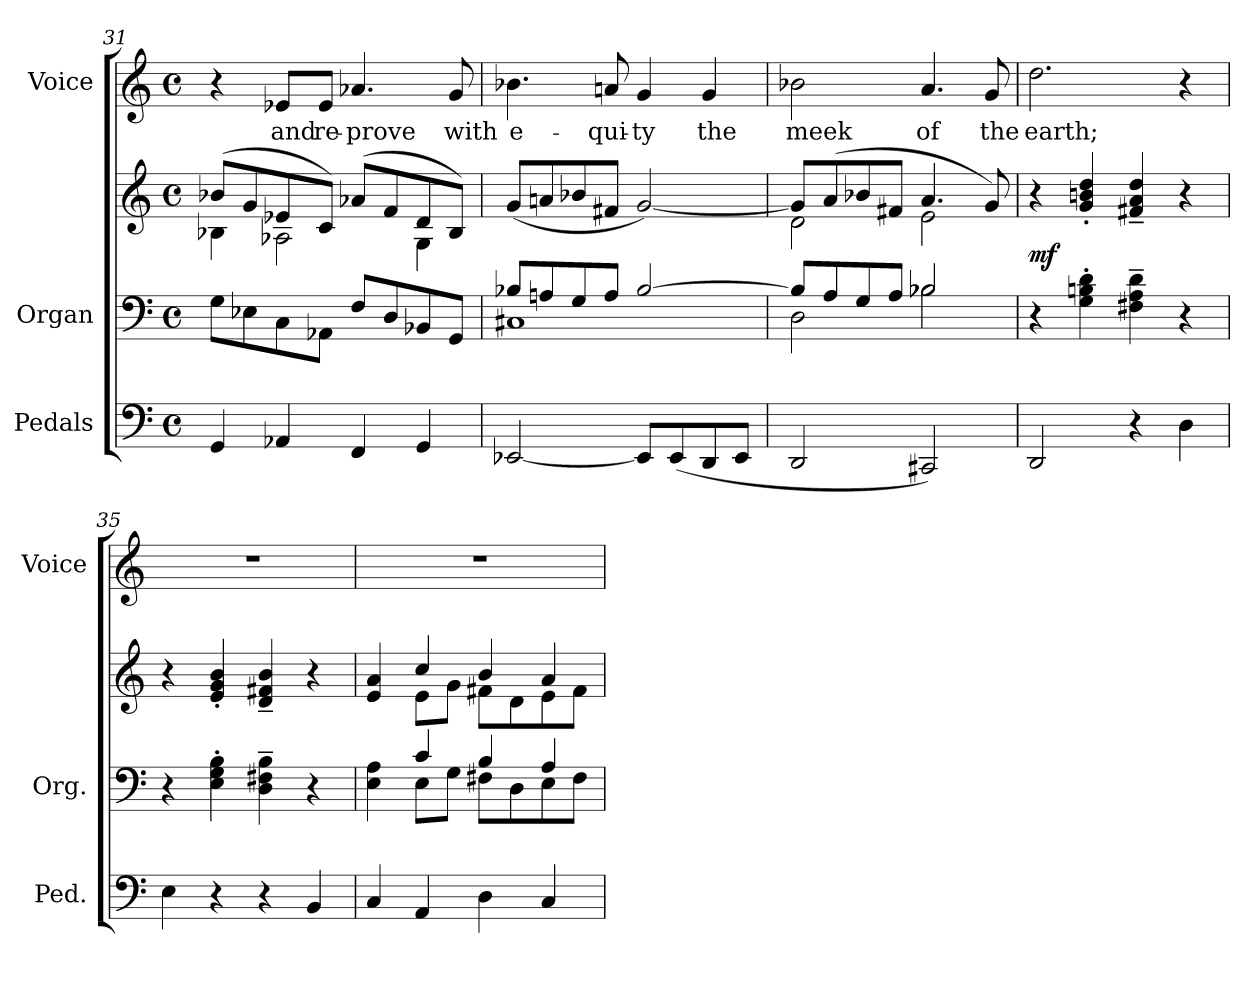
**kern	**kern	**kern	**dynam	**kern	**text
*part3	*part2	*part2	*part2	*part1	*part1
*staff4	*staff3	*staff2	*staff2/3	*staff1	*staff1
*I"Pedals	*I"Organ	*	*	*I"Voice	*
*I'Ped.	*I'Org.	*	*	*I'Voice	*
*clefF4	*clefF4	*clefG2	*	*clefG2	*
*k[]	*k[]	*k[]	*	*k[]	*
*C:	*C:	*C:	*	*C:	*
*M4/4	*M4/4	*M4/4	*	*M4/4	*
*met(c)	*met(c)	*met(c)	*	*met(c)	*
=31	=31	=31	=31	=31	=31
*	*	*^	*	*	*
4GGi/	8Gi\L	(8b-Xi/L	4B-Xi\	.	4r	.
.	8E-Xi\	8gi/	.	.	.	.
!	!	!	!	!	!	!LO:LY:b:color=#000000
4AA-Xi/	8Ci\	8e-Xi/	2A-Xi\	.	8e-Xi/L	and
!	!	!	!	!	!	!LO:LY:b:color=#000000
.	8AA-Xi\J	8ci/J)	.	.	8e-i/J	re-
!	!	!	!	!	!	!LO:LY:b:color=#000000
4FFi/	8Fi/L	(8a-Xi/L	.	.	4.a-Xi/	-prove
.	8Di/	8fi/	.	.	.	.
4GGi/	8BB-Xi/	8di/	4Gi\	.	.	.
!	!	!	!	!	!	!LO:LY:b:color=#000000
.	8GGi/J	8B-i/J)	.	.	8gi/	with
*	*	*v	*v	*	*	*
!!LO:PB:g=z
=32	=32	=32	=32	=32	=32
*	*^	*	*	*	*
!	!	!	!	!	!	!LO:LY:b:color=#000000
[2EE-Xi/	8B-Xi/L	1C#Xi	(8gi/L	.	4.b-Xi\	e-
.	8Ani/	.	8ani/	.	.	.
.	8Gi/	.	8b-Xi/	.	.	.
!	!	!	!	!	!	!LO:LY:b:color=#000000
.	8Ai/J	.	8f#Xi/J	.	8ani/	-qui-
!	!	!	!	!	!	!LO:LY:b:color=#000000
8EE-i/L]	[2B-i/	.	[2gi/)	.	4gi/	-ty
(8EE-i/	.	.	.	.	.	.
!	!	!	!	!	!	!LO:LY:b:color=#000000
8DDi/	.	.	.	.	4gi/	the
8EE-i/J	.	.	.	.	.	.
=33	=33	=33	=33	=33	=33	=33
*	*	*	*^	*	*	*
!	!	!	!	!	!	!	!LO:LY:b:color=#000000
2DDi/	8B-i/L]	2Di\	8gi/L]	2di\	.	2b-Xi\	meek
.	8Ai/	.	(8ai/	.	.	.	.
.	8Gi/	.	8b-Xi/	.	.	.	.
.	8Ai/J	.	8f#Xi/J	.	.	.	.
!	!	!	!	!	!	!	!LO:LY:b:color=#000000
2CC#Xi/)	2B-Xi/	2B-i\	4.ai/	2ei\	.	4.ai/	of
!	!	!	!	!	!	!	!LO:LY:b:color=#000000
.	.	.	8gi/)	.	.	8gi/	the
*	*v	*v	*	*	*	*	*
*	*	*v	*v	*	*	*
=34	=34	=34	=34	=34	=34
!	!	!	!	!	!LO:LY:b:color=#000000
2DDi/	4r	4r	mf	2.ddi\	earth;
.	4Gi\' 4Bni' 4di'	4gi/' 4bni' 4ddi'	.	.	.
4r	4F#Xi\~ 4Ai~ 4di~	4f#Xi/~ 4ai~ 4ddi~	.	.	.
4Di\	4r	4r	.	4r	.
=35	=35	=35	=35	=35	=35
4Ei\	4r	4r	.	1r	.
4r	4Ei\' 4Gi' 4Bi'	4ei/' 4gi' 4bi'	.	.	.
4r	4Di\~ 4F#Xi~ 4Bi~	4di/~ 4f#Xi~ 4bi~	.	.	.
4BBi/	4r	4r	.	.	.
!!LO:LB:g=z
=36	=36	=36	=36	=36	=36
*	*^	*^	*	*	*
4Ci/	4ryy	4Ei\ 4Ai	4ei/ 4ai	4ryy	.	1r	.
4AAi/	4ci/	8Ei\L	4cci/	8ei\L	.	.	.
.	.	8Gi\J	.	8gi\J	.	.	.
4Di\	4Bi/	8F#Xi\L	4bi/	8f#Xi\L	.	.	.
.	.	8Di\	.	8di\	.	.	.
4Ci/	4Ai/	8Ei\	4ai/	8ei\	.	.	.
.	.	8F#i\J	.	8f#i\J	.	.	.
*	*v	*v	*	*	*	*	*
*	*	*v	*v	*	*	*
=	=	=	=	=	=
*-	*-	*-	*-	*-	*-
